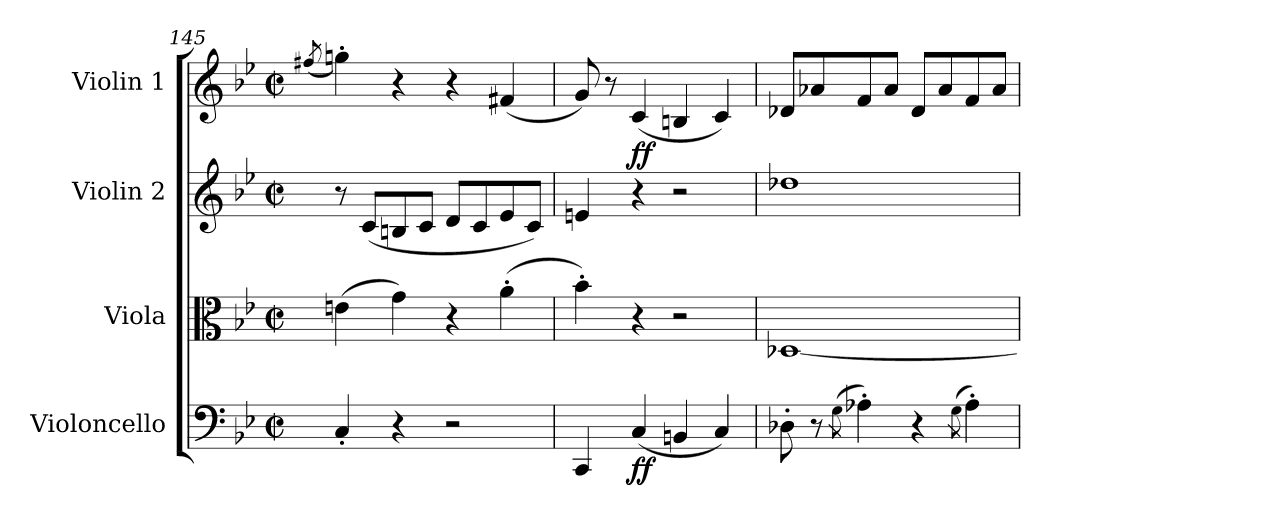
**kern	**dynam	**kern	**dynam	**kern	**dynam	**kern	**dynam
*part4	*part4	*part3	*part3	*part2	*part2	*part1	*part1
*staff4	*staff4	*staff3	*staff3	*staff2	*staff2	*staff1	*staff1
*I"Violoncello	*	*I"Viola	*	*I"Violin 2	*	*I"Violin 1	*
*I'Vc	*	*I'Vla	*	*I'Vln	*	*I'Vln	*
!!LO:LB:g=z
*clefF4	*	*clefC3	*	*clefG2	*	*clefG2	*
*k[b-e-]	*	*k[b-e-]	*	*k[b-e-]	*	*k[b-e-]	*
*M2/2	*	*M2/2	*	*M2/2	*	*M2/2	*
*met(c|)	*	*met(c|)	*	*met(c|)	*	*met(c|)	*
=145	=145	=145	=145	=145	=145	=145	=145
.	.	.	.	.	.	(8qff#X/	.
4C'/	.	(4en\	.	8r	.	4ggn'\)	.
.	.	.	.	(8c/L	.	.	.
4r	.	4g\)	.	8Bn/	.	4r	.
.	.	.	.	8c/J	.	.	.
2r	.	4r	.	8d/L	.	4r	.
.	.	.	.	8c/	.	.	.
.	.	(4a'\	.	8e-/	.	(4f#X/	.
.	.	.	.	8c/J)	.	.	.
=146	=146	=146	=146	=146	=146	=146	=146
4CC/	.	4b-'\)	.	4en/	.	8g/)	.
.	.	.	.	.	.	8r	.
!	!LO:DY:b	!	!	!	!	!	!LO:DY:b
(<4C/	ff	4r	.	4r	.	(4c/	ff
4BBn/	.	2r	.	2r	.	4Bn/	.
4C/)	.	.	.	.	.	4c/)	.
=147	=147	=147	=147	=147	=147	=147	=147
!	!LO:DY:b	!	!LO:DY:b	!	!LO:DY:b	!	!LO:DY:b
8D-X'\	other-dynamics	[1D-X	other-dynamics	1dd-X	other-dynamics	8d-X/L	other-dynamics
8r	.	.	.	.	.	8a-X/	.
(8qG\	.	.	.	.	.	.	.
4A-X'\)	.	.	.	.	.	8f/	.
.	.	.	.	.	.	8a-/J	.
4r	.	.	.	.	.	8d-/L	.
.	.	.	.	.	.	8a-/	.
(8qG\	.	.	.	.	.	.	.
4A-'\)	.	.	.	.	.	8f/	.
.	.	.	.	.	.	8a-/J	.
=	=	=	=	=	=	=	=
*-	*-	*-	*-	*-	*-	*-	*-
